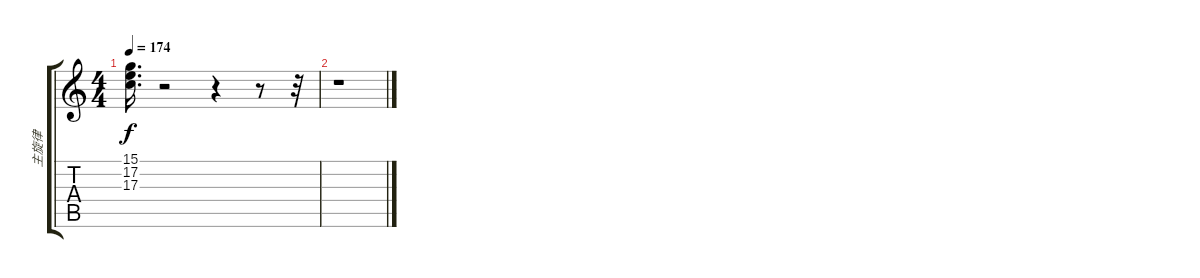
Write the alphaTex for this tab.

\track ("主旋律" "主旋律") {instrument lead2sawtooth}
\staff {score tabs}
\tuning (E4 B3 G3 D3 A2 E2) {hide}
\ts (4 4)
\tempo 174
\clef g2
\ks c
(15.1{t} 17.2{t} 17.3{t}).16{d dy f} r.2 r.4 r.8 r.32 |
r.1
